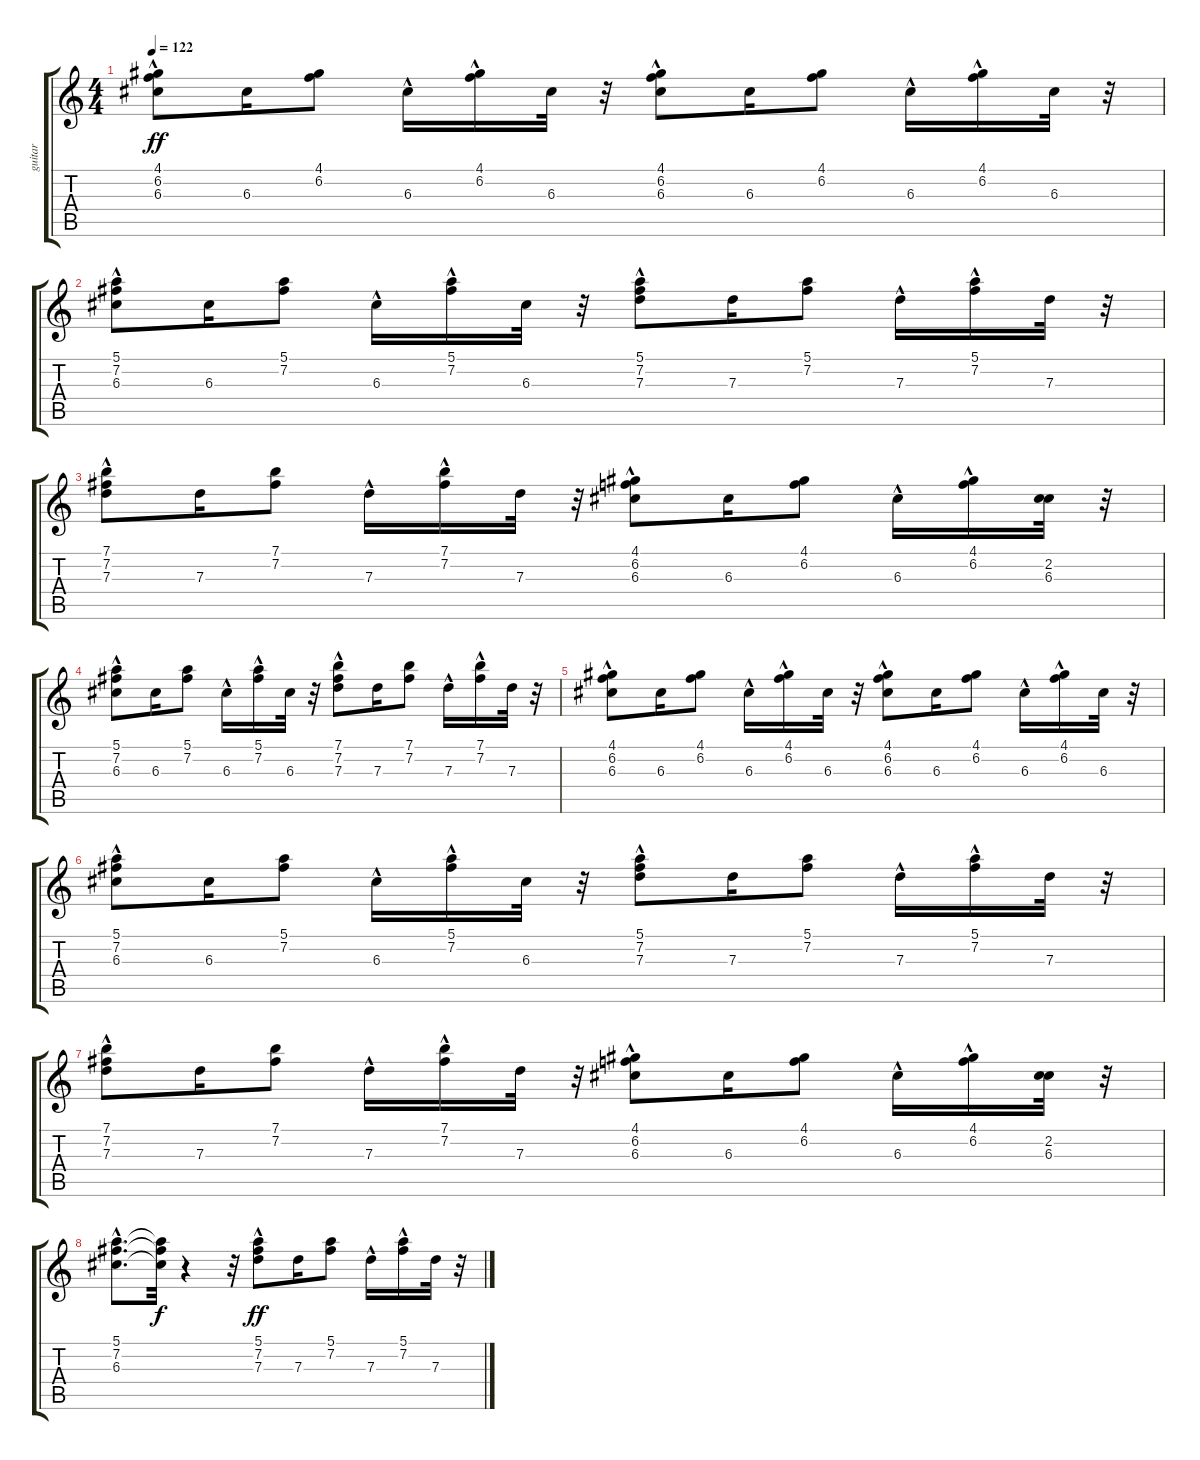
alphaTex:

\track ("guitar" "guitar") {instrument acousticguitarnylon}
\staff {score tabs}
\tuning (E4 B3 G3 D3 A2 E2) {hide}
\ts (4 4)
\tempo 122
\clef g2
\ks c
(4.1 6.2 6.3{hac}).8{dy ff} 6.3.16 (4.1 6.2).8 6.3{hac}.16 (4.1{hac} 6.2{hac}).16 6.3.32 r.32 (4.1 6.2 6.3{hac}).8 6.3.16 (4.1 6.2).8 6.3{hac}.16 (4.1{hac} 6.2{hac}).16 6.3.32 r.32 |
(5.1 7.2 6.3{hac}).8 6.3.16 (5.1 7.2).8 6.3{hac}.16 (5.1{hac} 7.2{hac}).16 6.3.32 r.32 (5.1 7.2 7.3{hac}).8 7.3.16 (5.1 7.2).8 7.3{hac}.16 (5.1{hac} 7.2{hac}).16 7.3.32 r.32 |
(7.1 7.2 7.3{hac}).8 7.3.16 (7.1 7.2).8 7.3{hac}.16 (7.1{hac} 7.2{hac}).16 7.3.32 r.32 (4.1 6.2 6.3{hac}).8 6.3.16 (4.1 6.2).8 6.3{hac}.16 (4.1{hac} 6.2{hac}).16 (2.2 6.3).32 r.32 |
(5.1 7.2 6.3{hac}).8 6.3.16 (5.1 7.2).8 6.3{hac}.16 (5.1{hac} 7.2{hac}).16 6.3.32 r.32 (7.1 7.2 7.3{hac}).8 7.3.16 (7.1 7.2).8 7.3{hac}.16 (7.1{hac} 7.2{hac}).16 7.3.32 r.32 |
(4.1 6.2 6.3{hac}).8 6.3.16 (4.1 6.2).8 6.3{hac}.16 (4.1{hac} 6.2{hac}).16 6.3.32 r.32 (4.1 6.2 6.3{hac}).8 6.3.16 (4.1 6.2).8 6.3{hac}.16 (4.1{hac} 6.2{hac}).16 6.3.32 r.32 |
(5.1 7.2 6.3{hac}).8 6.3.16 (5.1 7.2).8 6.3{hac}.16 (5.1{hac} 7.2{hac}).16 6.3.32 r.32 (5.1 7.2 7.3{hac}).8 7.3.16 (5.1 7.2).8 7.3{hac}.16 (5.1{hac} 7.2{hac}).16 7.3.32 r.32 |
(7.1 7.2 7.3{hac}).8 7.3.16 (7.1 7.2).8 7.3{hac}.16 (7.1{hac} 7.2{hac}).16 7.3.32 r.32 (4.1 6.2 6.3{hac}).8 6.3.16 (4.1 6.2).8 6.3{hac}.16 (4.1{hac} 6.2{hac}).16 (2.2 6.3).32 r.32 |
(5.1{hac} 7.2{hac} 6.3{hac}).8{d} (5.1{t} 7.2{t} 6.3{t}).32{dy f} r.4 r.32 (5.1 7.2 7.3{hac}).8{dy ff} 7.3.16 (5.1 7.2).8 7.3{hac}.16 (5.1{hac} 7.2{hac}).16 7.3.32 r.32
